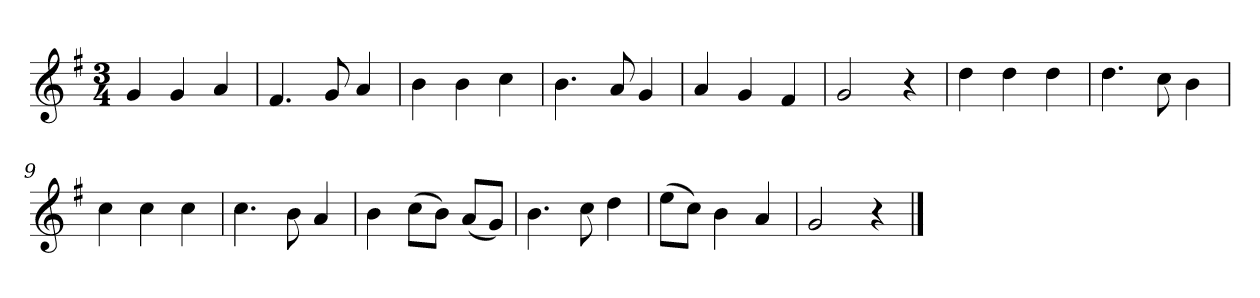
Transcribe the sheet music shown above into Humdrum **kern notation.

**kern
*part1
*staff1
*k[f#]
*M3/4
*MM120
=1
4g
4g
4a
=2
4.f#
8g
4a
=3
4b
4b
4cc
=4
4.b
8a
4g
=5
4a
4g
4f#
=6
2g
4r
=7
4dd
4dd
4dd
=8
4.dd
8cc
4b
=9
4cc
4cc
4cc
=10
4.cc
8b
4a
=11
4b
(8ccL
8bJ)
(8aL
8gJ)
=12
4.b
8cc
4dd
=13
(8eeL
8ccJ)
4b
4a
=14
2g
4r
==
*-
